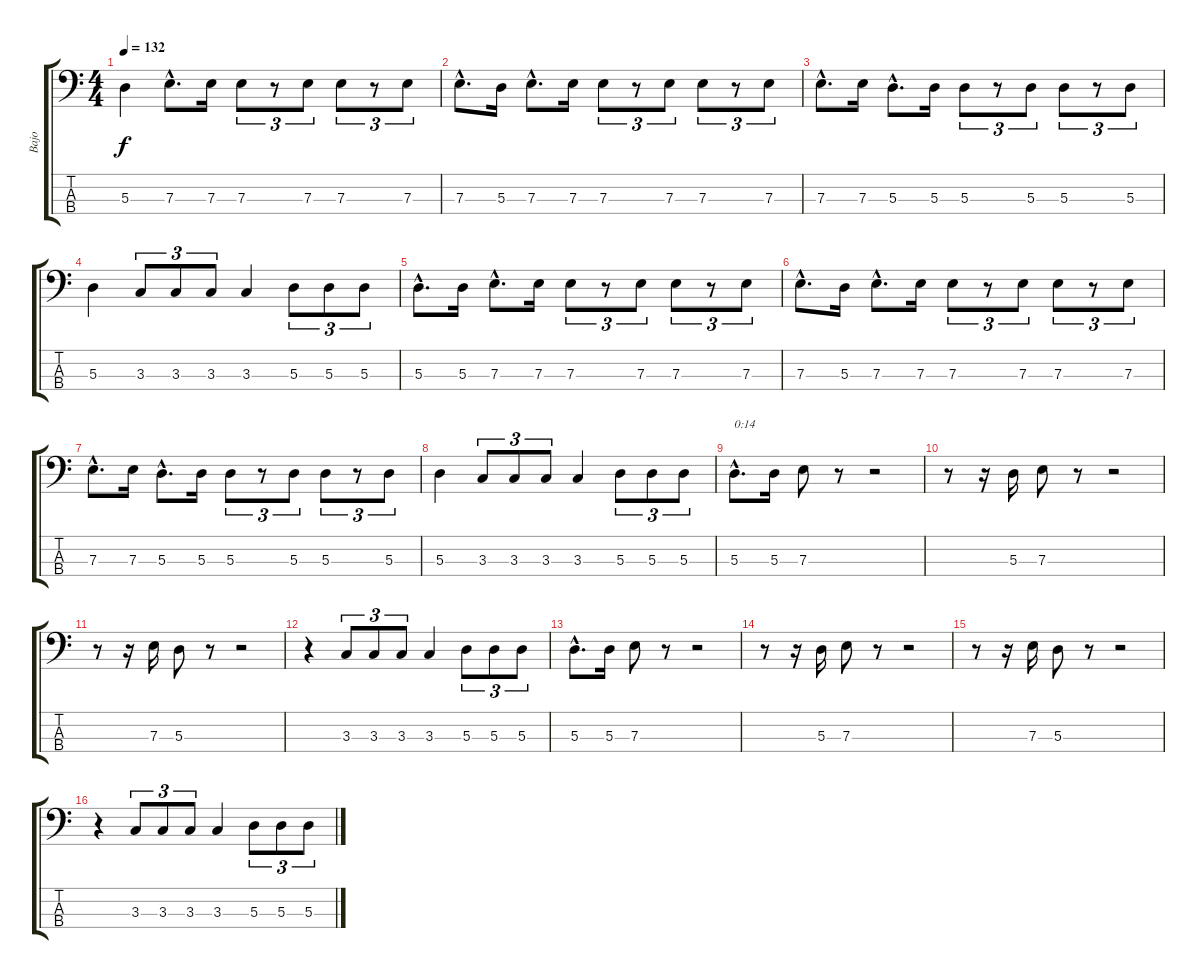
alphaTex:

\track ("Bajo" "Bajo") {instrument electricbassfinger}
\staff {score tabs}
\tuning (G2 D2 A1 E1) {hide}
\ts (4 4)
\tempo 132
\clef f4
\ks c
5.3.4{dy f instrument electricbassfinger} 7.3{hac}.8{d} 7.3.16 7.3.8{tu (3 2)} r.8{tu (3 2)} 7.3.8{tu (3 2)} 7.3.8{tu (3 2)} r.8{tu (3 2)} 7.3.8{tu (3 2)} |
7.3{hac}.8{d} 5.3.16 7.3{hac}.8{d} 7.3.16 7.3.8{tu (3 2)} r.8{tu (3 2)} 7.3.8{tu (3 2)} 7.3.8{tu (3 2)} r.8{tu (3 2)} 7.3.8{tu (3 2)} |
7.3{hac}.8{d} 7.3.16 5.3{hac}.8{d} 5.3.16 5.3.8{tu (3 2)} r.8{tu (3 2)} 5.3.8{tu (3 2)} 5.3.8{tu (3 2)} r.8{tu (3 2)} 5.3.8{tu (3 2)} |
5.3.4 3.3.8{tu (3 2)} 3.3.8{tu (3 2)} 3.3.8{tu (3 2)} 3.3.4 5.3.8{tu (3 2)} 5.3.8{tu (3 2)} 5.3.8{tu (3 2)} |
5.3{hac}.8{d} 5.3.16 7.3{hac}.8{d} 7.3.16 7.3.8{tu (3 2)} r.8{tu (3 2)} 7.3.8{tu (3 2)} 7.3.8{tu (3 2)} r.8{tu (3 2)} 7.3.8{tu (3 2)} |
7.3{hac}.8{d} 5.3.16 7.3{hac}.8{d} 7.3.16 7.3.8{tu (3 2)} r.8{tu (3 2)} 7.3.8{tu (3 2)} 7.3.8{tu (3 2)} r.8{tu (3 2)} 7.3.8{tu (3 2)} |
7.3{hac}.8{d} 7.3.16 5.3{hac}.8{d} 5.3.16 5.3.8{tu (3 2)} r.8{tu (3 2)} 5.3.8{tu (3 2)} 5.3.8{tu (3 2)} r.8{tu (3 2)} 5.3.8{tu (3 2)} |
5.3.4 3.3.8{tu (3 2)} 3.3.8{tu (3 2)} 3.3.8{tu (3 2)} 3.3.4 5.3.8{tu (3 2)} 5.3.8{tu (3 2)} 5.3.8{tu (3 2)} |
5.3{hac}.8{d txt "0:14"} 5.3.16 7.3.8 r.8 r.2 |
r.8 r.16 5.3.16 7.3.8 r.8 r.2 |
r.8 r.16 7.3.16 5.3.8 r.8 r.2 |
r.4 3.3.8{tu (3 2)} 3.3.8{tu (3 2)} 3.3.8{tu (3 2)} 3.3.4 5.3.8{tu (3 2)} 5.3.8{tu (3 2)} 5.3.8{tu (3 2)} |
5.3{hac}.8{d} 5.3.16 7.3.8 r.8 r.2 |
r.8 r.16 5.3.16 7.3.8 r.8 r.2 |
r.8 r.16 7.3.16 5.3.8 r.8 r.2 |
r.4 3.3.8{tu (3 2)} 3.3.8{tu (3 2)} 3.3.8{tu (3 2)} 3.3.4 5.3.8{tu (3 2)} 5.3.8{tu (3 2)} 5.3.8{tu (3 2)}
